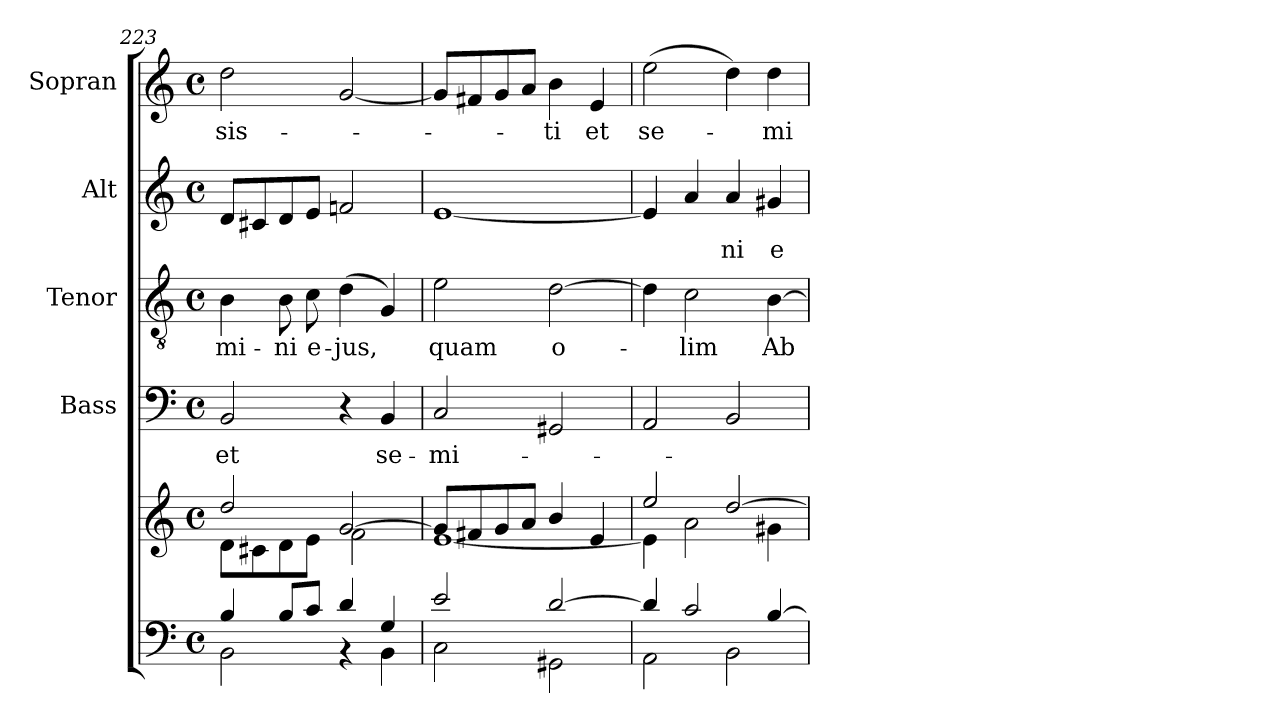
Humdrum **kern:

**kern	**kern	**kern	**text	**kern	**text	**kern	**text	**kern	**text
*part5	*part5	*part4	*part4	*part3	*part3	*part2	*part2	*part1	*part1
*staff6	*staff5	*staff4	*staff4	*staff3	*staff3	*staff2	*staff2	*staff1	*staff1
*	*	*I"Bass	*	*I"Tenor	*	*I"Alt	*	*I"Sopran	*
*	*	*I'B.	*	*I'T.	*	*I'A.	*	*I'S.	*
*clefF4	*clefG2	*clefF4	*	*clefGv2	*	*clefG2	*	*clefG2	*
*k[]	*k[]	*k[]	*	*k[]	*	*k[]	*	*k[]	*
*C:	*C:	*C:	*	*C:	*	*C:	*	*C:	*
*M4/4	*M4/4	*M4/4	*	*M4/4	*	*M4/4	*	*M4/4	*
*met(c)	*met(c)	*met(c)	*	*met(c)	*	*met(c)	*	*met(c)	*
=223	=223	=223	=223	=223	=223	=223	=223	=223	=223
*^	*^	*	*	*	*	*	*	*	*
!	!	!	!	!	!LO:LY:b	!	!LO:LY:b	!	!	!	!LO:LY:b
4B/	2BB\	2dd/	8d\L	2BB/	et	4B\	-mi-	8d/L	.	2dd\	-sis-
.	.	.	8c#X\	.	.	.	.	8c#X/	.	.	.
!	!	!	!	!	!	!	!LO:LY:b	!	!	!	!
8B/L	.	.	8d\	.	.	8B\	-ni	8d/	.	.	.
!	!	!	!	!	!	!	!LO:LY:b	!	!	!	!
8c/J	.	.	8e\J	.	.	8c\	e-	8e/J	.	.	.
!	!	!	!	!	!	!	!LO:LY:b	!	!	!	!
4d/	4rAA	[>2g/	2f\	4r	.	(>4d\	-jus,	2fn/	.	[2g/	.
!	!	!	!	!	!LO:LY:b	!	!	!	!	!	!
4G/	4BB\	.	.	4BB/	se-	4G/)	.	.	.	.	.
=224	=224	=224	=224	=224	=224	=224	=224	=224	=224	=224	=224
!	!	!	!	!	!LO:LY:b	!	!LO:LY:b	!	!	!	!
2e/	2C\	8g/L]	[<1e	2C/	-mi-	2e\	quam	[1e	.	8g/L]	.
.	.	8f#X/	.	.	.	.	.	.	.	8f#X/	.
.	.	8g/	.	.	.	.	.	.	.	8g/	.
.	.	8a/J	.	.	.	.	.	.	.	8a/J	.
!	!	!	!	!	!	!	!LO:LY:b	!	!	!	!LO:LY:b
[>2d/	2GG#X\	4b/	.	2GG#X/	.	[2d\	o-	.	.	4b\	-ti
!	!	!	!	!	!	!	!	!	!	!	!LO:LY:b
.	.	4e/	.	.	.	.	.	.	.	4e/	et
=225	=225	=225	=225	=225	=225	=225	=225	=225	=225	=225	=225
!	!	!	!	!	!	!	!	!	!	!	!LO:LY:b
4d/]	2AA\	2ee/	4e\]	2AA/	.	4d\]	.	4e/]	.	(>2ee\	se-
!	!	!	!	!	!	!	!LO:LY:b	!	!	!	!
2c/	.	.	2a\	.	.	2c\	-lim	4a/	.	.	.
!	!	!	!	!	!	!	!	!	!LO:LY:b	!	!
.	2BB\	[>2dd/	.	2BB/	.	.	.	4a/	-ni	4dd\)	.
!	!	!	!	!	!	!	!LO:LY:b	!	!LO:LY:b	!	!LO:LY:b
[>4B/	.	.	4g#X\	.	.	[4B\	Ab-	4g#X/	e-	4dd\	-mi-
*v	*v	*	*	*	*	*	*	*	*	*	*
*	*v	*v	*	*	*	*	*	*	*	*
=	=	=	=	=	=	=	=	=	=
*-	*-	*-	*-	*-	*-	*-	*-	*-	*-
